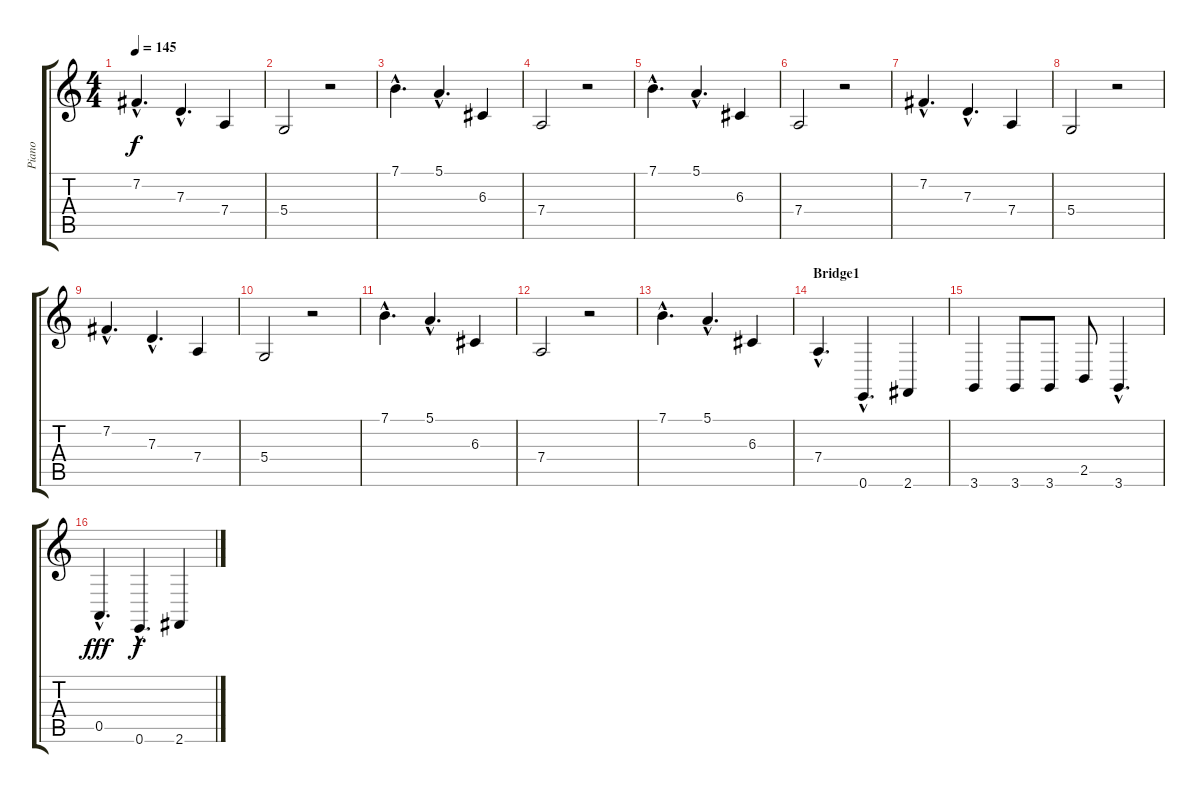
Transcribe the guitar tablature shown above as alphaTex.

\track ("Piano" "Piano") {instrument acousticgrandpiano}
\staff {score tabs}
\tuning (E4 B3 G3 D3 A2 E2) {hide}
\ts (4 4)
\tempo 145
\clef g2
\ks c
7.2{hac}.4{d dy f} 7.3{hac}.4{d} 7.4.4 |
5.4.2 r.2 |
7.1{hac}.4{d} 5.1{hac}.4{d} 6.3.4 |
7.4.2 r.2 |
7.1{hac}.4{d} 5.1{hac}.4{d} 6.3.4 |
7.4.2 r.2 |
7.2{hac}.4{d} 7.3{hac}.4{d} 7.4.4 |
5.4.2 r.2 |
7.2{hac}.4{d} 7.3{hac}.4{d} 7.4.4 |
5.4.2 r.2 |
7.1{hac}.4{d} 5.1{hac}.4{d} 6.3.4 |
7.4.2 r.2 |
7.1{hac}.4{d} 5.1{hac}.4{d} 6.3.4 |
\section ("" "Bridge1")
7.4{hac}.4{d} 0.6{hac}.4{d} 2.6.4 |
3.6.4 3.6.8 3.6.8 2.5.8 3.6{hac}.4{d} |
0.5{hac}.4{d dy fff} 0.6{hac}.4{d dy f} 2.6.4
